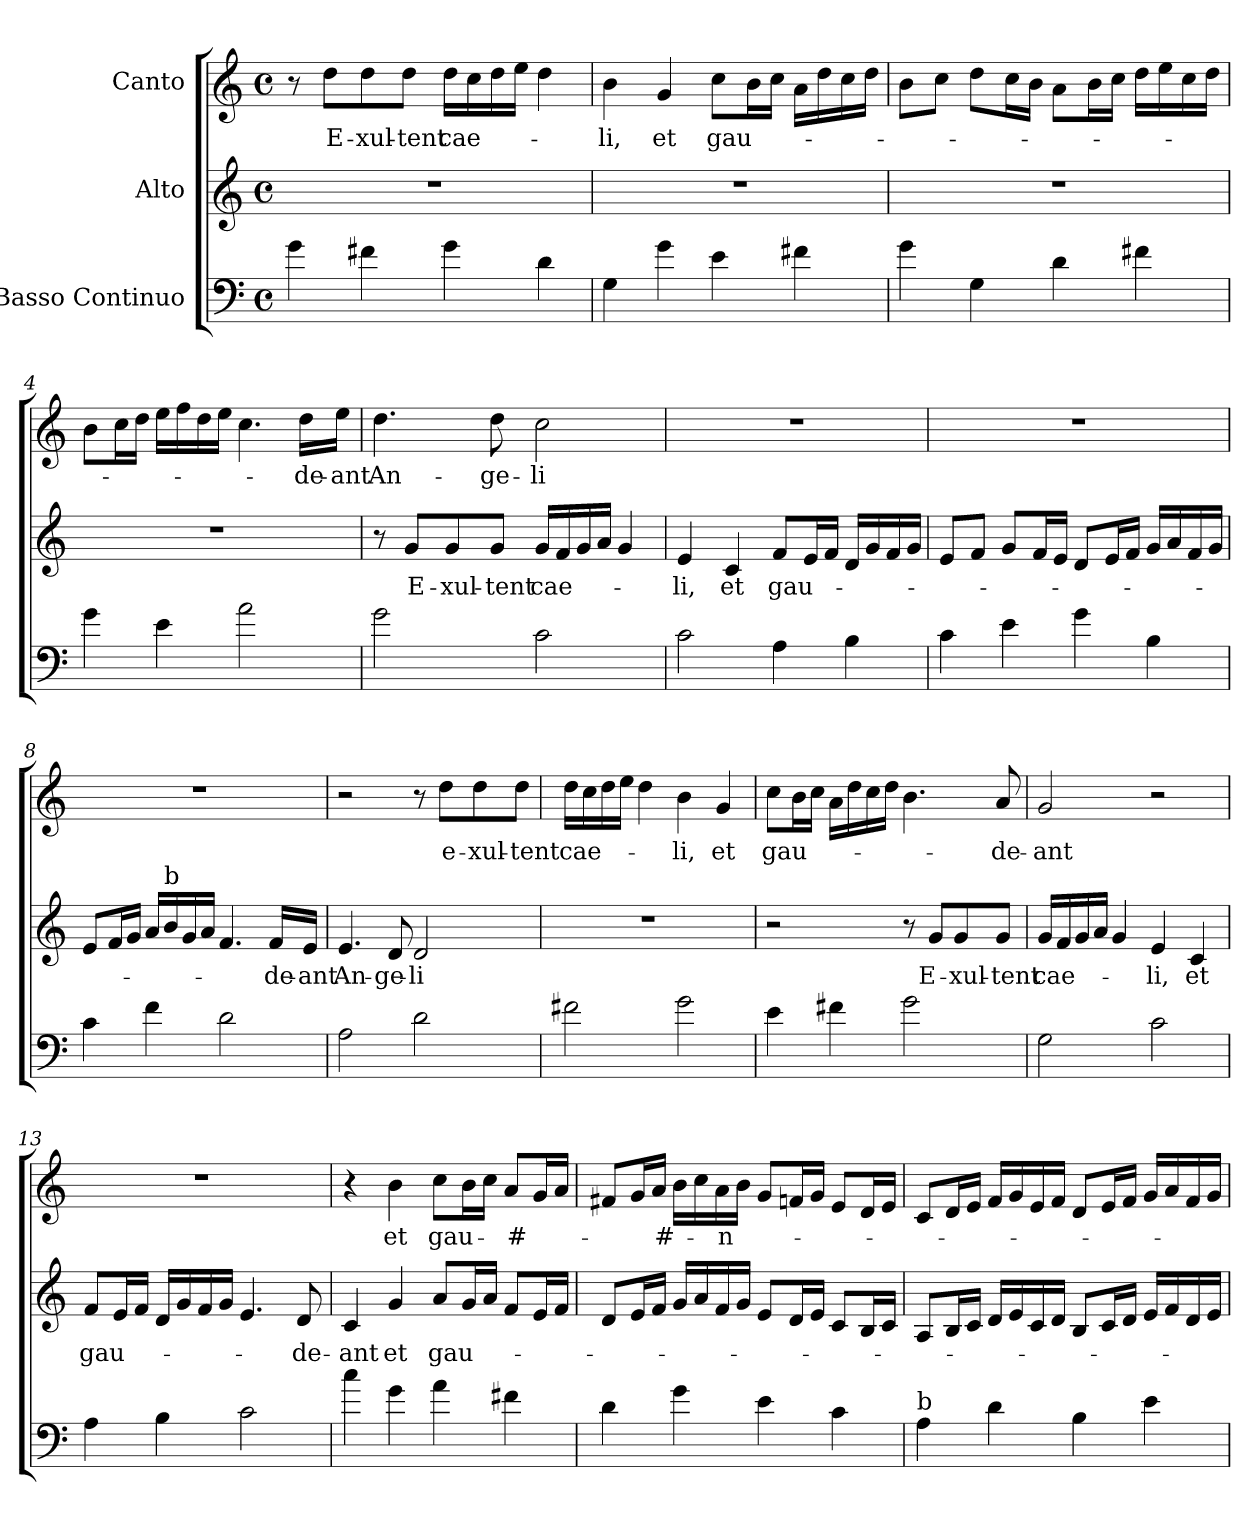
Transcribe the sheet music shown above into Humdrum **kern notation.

**kern	**kern	**text	**kern	**text
*part3	*part2	*part2	*part1	*part1
*staff3	*staff2	*staff2	*staff1	*staff1
*I"Basso Continuo	*I"Alto	*	*I"Canto	*
*clefF4	*clefG2	*	*clefG2	*
*ITrd7c12	*	*	*	*
*k[]	*k[]	*	*k[]	*
*C:	*C:	*	*C:	*
*M4/4	*M4/4	*	*M4/4	*
*met(c)	*met(c)	*	*met(c)	*
=1	=1	=1	=1	=1
4G\	1r	.	8r	.
!	!	!	!	!LO:LY:b
.	.	.	8dd\L	E-
!	!	!	!	!LO:LY:b
4F#X\	.	.	8dd\	-xul-
!	!	!	!	!LO:LY:b:rj
.	.	.	8dd\J	-tent
!	!	!	!	!LO:LY:b
4G\	.	.	16dd\LL	cae-
.	.	.	16cc\	.
.	.	.	16dd\	.
.	.	.	16ee\JJ	.
4D\	.	.	4dd\	.
=2	=2	=2	=2	=2
!	!	!	!	!LO:LY:b
4GG\	1r	.	4b\	-li,
!	!	!	!	!LO:LY:b
4G\	.	.	4g/	et
!	!	!	!	!LO:LY:b
4E>\	.	.	8cc\L	gau-
.	.	.	16b\L	.
.	.	.	16cc\JJ	.
4F#X\	.	.	16a\LL	.
.	.	.	16dd\	.
.	.	.	16cc\	.
.	.	.	16dd\JJ	.
=3	=3	=3	=3	=3
4G\	1r	.	8b\L	.
.	.	.	8cc\J	.
4GG\	.	.	8dd\L	.
.	.	.	16cc\L	.
.	.	.	16b\JJ	.
4D\	.	.	8a\L	.
.	.	.	16b\L	.
.	.	.	16cc\JJ	.
4F#X\	.	.	16dd\LL	.
.	.	.	16ee\	.
.	.	.	16cc\	.
.	.	.	16dd\JJ	.
!!LO:LB:g=z
=4	=4	=4	=4	=4
4G\	1r	.	8b\L	.
.	.	.	16cc\L	.
.	.	.	16dd\JJ	.
4E\	.	.	16ee\LL	.
.	.	.	16ff\	.
.	.	.	16dd\	.
.	.	.	16ee\JJ	.
2A\	.	.	4.cc\	.
!	!	!	!	!LO:LY:b
.	.	.	16dd\LL	-de-
!	!	!	!	!LO:LY:b
.	.	.	16ee\JJ	-ant
=5	=5	=5	=5	=5
!	!	!	!	!LO:LY:b
2G\	8r	.	4.dd\	An-
!	!	!LO:LY:b	!	!
.	8g/L	E-	.	.
!	!	!LO:LY:b	!	!
.	8g/	-xul-	.	.
!	!	!LO:LY:b:rj	!	!LO:LY:b
.	8g/J	-tent	8dd\	-ge-
!	!	!LO:LY:b	!	!LO:LY:b
2C\	16g/LL	cae-	2cc\	-li
.	16f/	.	.	.
.	16g/	.	.	.
.	16a/JJ	.	.	.
.	4g/	.	.	.
=6	=6	=6	=6	=6
!	!	!LO:LY:b	!	!
2C\	4e/	-li,	1r	.
!	!	!LO:LY:b	!	!
.	4c/	et	.	.
!	!	!LO:LY:b	!	!
4AA>\	8f/L	gau-	.	.
.	16e/L	.	.	.
.	16f/JJ	.	.	.
4BB\	16d/LL	.	.	.
.	16g/	.	.	.
.	16f/	.	.	.
.	16g/JJ	.	.	.
=7	=7	=7	=7	=7
4C\	8e/L	.	1r	.
.	8f/J	.	.	.
4E\	8g/L	.	.	.
.	16f/L	.	.	.
.	16e/JJ	.	.	.
4G\	8d/L	.	.	.
.	16e/L	.	.	.
.	16f/JJ	.	.	.
4BB\	16g/LL	.	.	.
.	16a/	.	.	.
.	16f/	.	.	.
.	16g/JJ	.	.	.
!!LO:LB:g=z
=8	=8	=8	=8	=8
4C\	8e/L	.	1r	.
.	16f/L	.	.	.
.	16g/JJ	.	.	.
4F\	16a/LL	.	.	.
!	!LO:TX:a:t=b	!	!	!
.	16b/	.	.	.
.	16g/	.	.	.
.	16a/JJ	.	.	.
2D\	4.f/	.	.	.
!	!	!LO:LY:b	!	!
.	16f/LL	-de-	.	.
!	!	!LO:LY:b	!	!
.	16e/JJ	-ant	.	.
=9	=9	=9	=9	=9
!	!	!LO:LY:b	!	!
2AA\	4.e/	An-	2r	.
!	!	!LO:LY:b	!	!
.	8d/	-ge-	.	.
!	!	!LO:LY:b	!	!
2D\	2d/	-li	8r	.
!	!	!	!	!LO:LY:b
.	.	.	8dd\L	e-
!	!	!	!	!LO:LY:b
.	.	.	8dd\	-xul-
!	!	!	!	!LO:LY:b
.	.	.	8dd\J	-tent
=10	=10	=10	=10	=10
!	!	!	!	!LO:LY:b
2F#X\	1r	.	16dd\LL	cae-
.	.	.	16cc\	.
.	.	.	16dd\	.
.	.	.	16ee\JJ	.
.	.	.	4dd\	.
!	!	!	!	!LO:LY:b
2G\	.	.	4b\	-li,
!	!	!	!	!LO:LY:b
.	.	.	4g/	et
=11	=11	=11	=11	=11
!	!	!	!	!LO:LY:b
4E>\	2r	.	8cc\L	gau-
.	.	.	16b\L	.
.	.	.	16cc\JJ	.
4F#X\	.	.	16a\LL	.
.	.	.	16dd\	.
.	.	.	16cc\	.
.	.	.	16dd\JJ	.
2G\	8r	.	4.b\	.
!	!	!LO:LY:b	!	!
.	8g/L	E-	.	.
!	!	!LO:LY:b	!	!
.	8g/	-xul-	.	.
!	!	!LO:LY:b	!	!LO:LY:b
.	8g/J	-tent	8a/	-de-
!!LO:LB:g=z
=12	=12	=12	=12	=12
!	!	!LO:LY:b	!	!LO:LY:b
2GG\	16g/LL	cae-	2g/	-ant
.	16f/	.	.	.
.	16g/	.	.	.
.	16a/JJ	.	.	.
.	4g/	.	.	.
!	!	!LO:LY:b	!	!
2C\	4e/	-li,	2r	.
!	!	!LO:LY:b	!	!
.	4c/	et	.	.
=13	=13	=13	=13	=13
!	!	!LO:LY:b	!	!
4AA\	8f/L	gau-	1r	.
.	16e/L	.	.	.
.	16f/JJ	.	.	.
4BB\	16d/LL	.	.	.
.	16g/	.	.	.
.	16f/	.	.	.
.	16g/JJ	.	.	.
2C\	4.e/	.	.	.
!	!	!LO:LY:b	!	!
.	8d/	-de-	.	.
=14	=14	=14	=14	=14
!	!	!LO:LY:b	!	!
4c\	4c/	-ant	4r	.
!	!	!LO:LY:b	!	!LO:LY:b
4G\	4g/	et	4b\	et
!	!	!LO:LY:b	!	!LO:LY:b
4A\	8a/L	gau-	8cc\L	gau-
.	16g/L	.	16b\L	.
.	16a/JJ	.	16cc\JJ	.
!	!	!	!	!LO:LY:b
4F#X\	8f/L	.	8a/L	-#-
.	16e/L	.	16g/L	.
.	16f/JJ	.	16a/JJ	.
=15	=15	=15	=15	=15
4D\	8d/L	.	8f#X/L	.
.	16e/L	.	16g/L	.
!	!	!	!	!LO:LY:b
.	16f/JJ	.	16a/JJ	-#-
4G\	16g/LL	.	16b\LL	.
.	16a/	.	16cc\	.
!	!	!	!	!LO:LY:b
.	16f/	.	16a\	-n-
.	16g/JJ	.	16b\JJ	.
4E\	8e/L	.	8g/L	.
.	16d/L	.	16fn/L	.
.	16e/JJ	.	16g/JJ	.
4C\	8c/L	.	8e/L	.
.	16B/L	.	16d/L	.
.	16c/JJ	.	16e/JJ	.
!!LO:PB:g=z
=16	=16	=16	=16	=16
!LO:TX:a:t=b	!	!	!	!
4AA\	8A/L	.	8c/L	.
.	16B/L	.	16d/L	.
.	16c/JJ	.	16e/JJ	.
4D\	16d/LL	.	16f/LL	.
.	16e/	.	16g/	.
.	16c/	.	16e/	.
.	16d/JJ	.	16f/JJ	.
4BB\	8B/L	.	8d/L	.
.	16c/L	.	16e/L	.
.	16d/JJ	.	16f/JJ	.
4E\	16e/LL	.	16g/LL	.
.	16f/	.	16a/	.
.	16d/	.	16f/	.
.	16e/JJ	.	16g/JJ	.
=	=	=	=	=
*-	*-	*-	*-	*-
